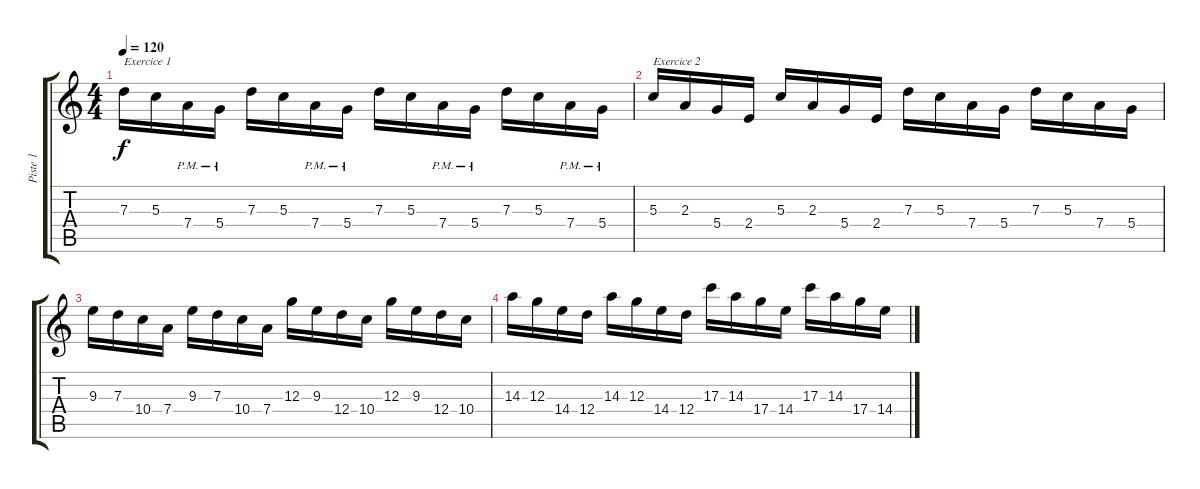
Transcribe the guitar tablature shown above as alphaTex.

\track ("Piste 1" "Piste 1") {instrument acousticguitarnylon}
\staff {score tabs}
\tuning (E4 B3 G3 D3 A2 E2) {hide}
\ts (4 4)
\tempo 120
\clef g2
\ks c
7.3.16{txt "Exercice 1" dy f instrument acousticguitarnylon} 5.3.16 7.4{pm}.16 5.4{pm}.16 7.3.16 5.3.16 7.4{pm}.16 5.4{pm}.16 7.3.16 5.3.16 7.4{pm}.16 5.4{pm}.16 7.3.16 5.3.16 7.4{pm}.16 5.4{pm}.16 |
5.3.16{txt "Exercice 2"} 2.3.16 5.4.16 2.4.16 5.3.16 2.3.16 5.4.16 2.4.16 7.3.16 5.3.16 7.4.16 5.4.16 7.3.16 5.3.16 7.4.16 5.4.16 |
9.3.16 7.3.16 10.4.16 7.4.16 9.3.16 7.3.16 10.4.16 7.4.16 12.3.16 9.3.16 12.4.16 10.4.16 12.3.16 9.3.16 12.4.16 10.4.16 |
14.3.16 12.3.16 14.4.16 12.4.16 14.3.16 12.3.16 14.4.16 12.4.16 17.3.16 14.3.16 17.4.16 14.4.16 17.3.16 14.3.16 17.4.16 14.4.16
